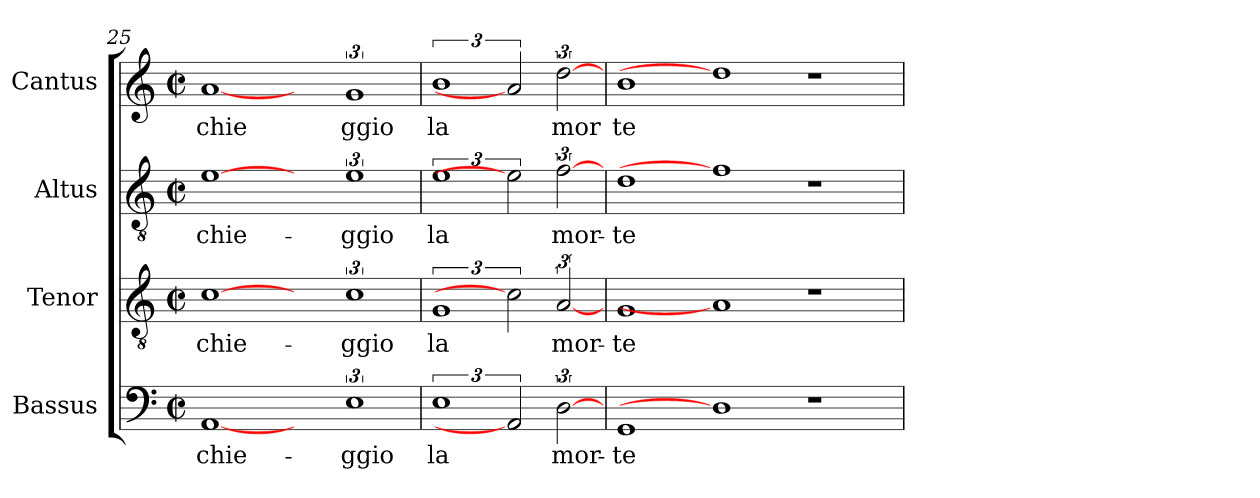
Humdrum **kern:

**kern	**text	**kern	**text	**kern	**text	**kern	**text
*part4	*part4	*part3	*part3	*part2	*part2	*part1	*part1
*staff4	*staff4	*staff3	*staff3	*staff2	*staff2	*staff1	*staff1
*I"Bassus	*	*I"Tenor	*	*I"Altus	*	*I"Cantus	*
*clefF4	*	*clefGv2	*	*clefGv2	*	*clefG2	*
*k[]	*	*k[]	*	*k[]	*	*k[]	*
*C:	*	*C:	*	*C:	*	*C:	*
*M2/2	*	*M2/2	*	*M2/2	*	*M2/2	*
*met(c|)	*	*met(c|)	*	*met(c|)	*	*met(c|)	*
=25	=25	=25	=25	=25	=25	=25	=25
!	!LO:LY:b:cj	!	!LO:LY:b:cj	!	!LO:LY:b:cj	!	!LO:LY:b:cj
[1AA	chie-	[1c	chie-	[1e	chie-	[1a	chie
3ryy	.	3ryy	.	3ryy	.	3ryy	.
!	!LO:LY:b:cj	!	!LO:LY:b:cj	!	!LO:LY:b:cj	!	!LO:LY:b:cj
3%2E/	-ggio	3%2c/	-ggio	3%2e/	-ggio	3%2g/	ggio
=26	=26	=26	=26	=26	=26	=26	=26
!	!LO:LY:b:cj	!	!LO:LY:b:cj	!	!LO:LY:b:cj	!	!LO:LY:b:cj
3%2E/	la	3%2G/	la	3%2e/	la	3%2b/	la
3AA]	.	3c]	.	3e]	.	3a]	.
!	!LO:LY:b:cj	!	!LO:LY:b:cj	!	!LO:LY:b:cj	!	!LO:LY:b:cj
[3D	mor-	[3A	mor-	[3f	mor-	[3dd	mor
!!LO:PB:g=z
=27	=27	=27	=27	=27	=27	=27	=27
!	!LO:LY:b:cj	!	!LO:LY:b:cj	!	!LO:LY:b:cj	!	!LO:LY:b:cj
1GG	-te	1G	-te	1d	-te	1b	te
1D]	.	1A]	.	1f]	.	1dd]	.
1r	.	1r	.	1r	.	1r	.
=	=	=	=	=	=	=	=
*-	*-	*-	*-	*-	*-	*-	*-
